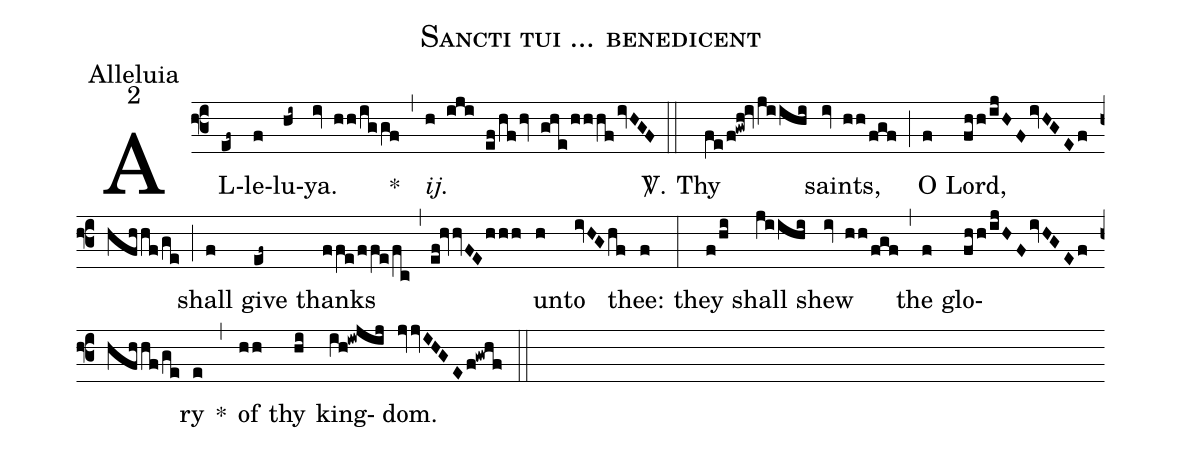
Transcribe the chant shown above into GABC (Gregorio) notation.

name:Sancti tui ... benedicent;
office-part:Alleluia;
mode:2;
%%
(f3) AL(ef~)le(f)lu(hi~)ya.(iv hh/iggf) *(,) <i>ij.</i>(h iji ef/hf/hv ghe/hhhf/ivHGF) <sp>V/</sp>.(::) Thy(fe/f!gwh!ivjiihi) saints,(iv hh/fgf) (;) O(f) Lord,(fhh/ijHF/ivHGEf hfhhf/ge) (;) shall(f) give(ef~) thanks(ffe/ffe/fc) (,) (ef!hvvFE/hhh) un(h)to(ivHG/hf) thee:(f) (:) they(f/hi) shall(jiihi) shew(iv hh/fgf) (,) the(f) glo(fhh/ijHF/ivHGEf hfhhf/ge)ry(e) *(,) of(hh) thy(hi) king(ih!iwjij)dom.(jvvIHGE/f!gwhf) (::)
